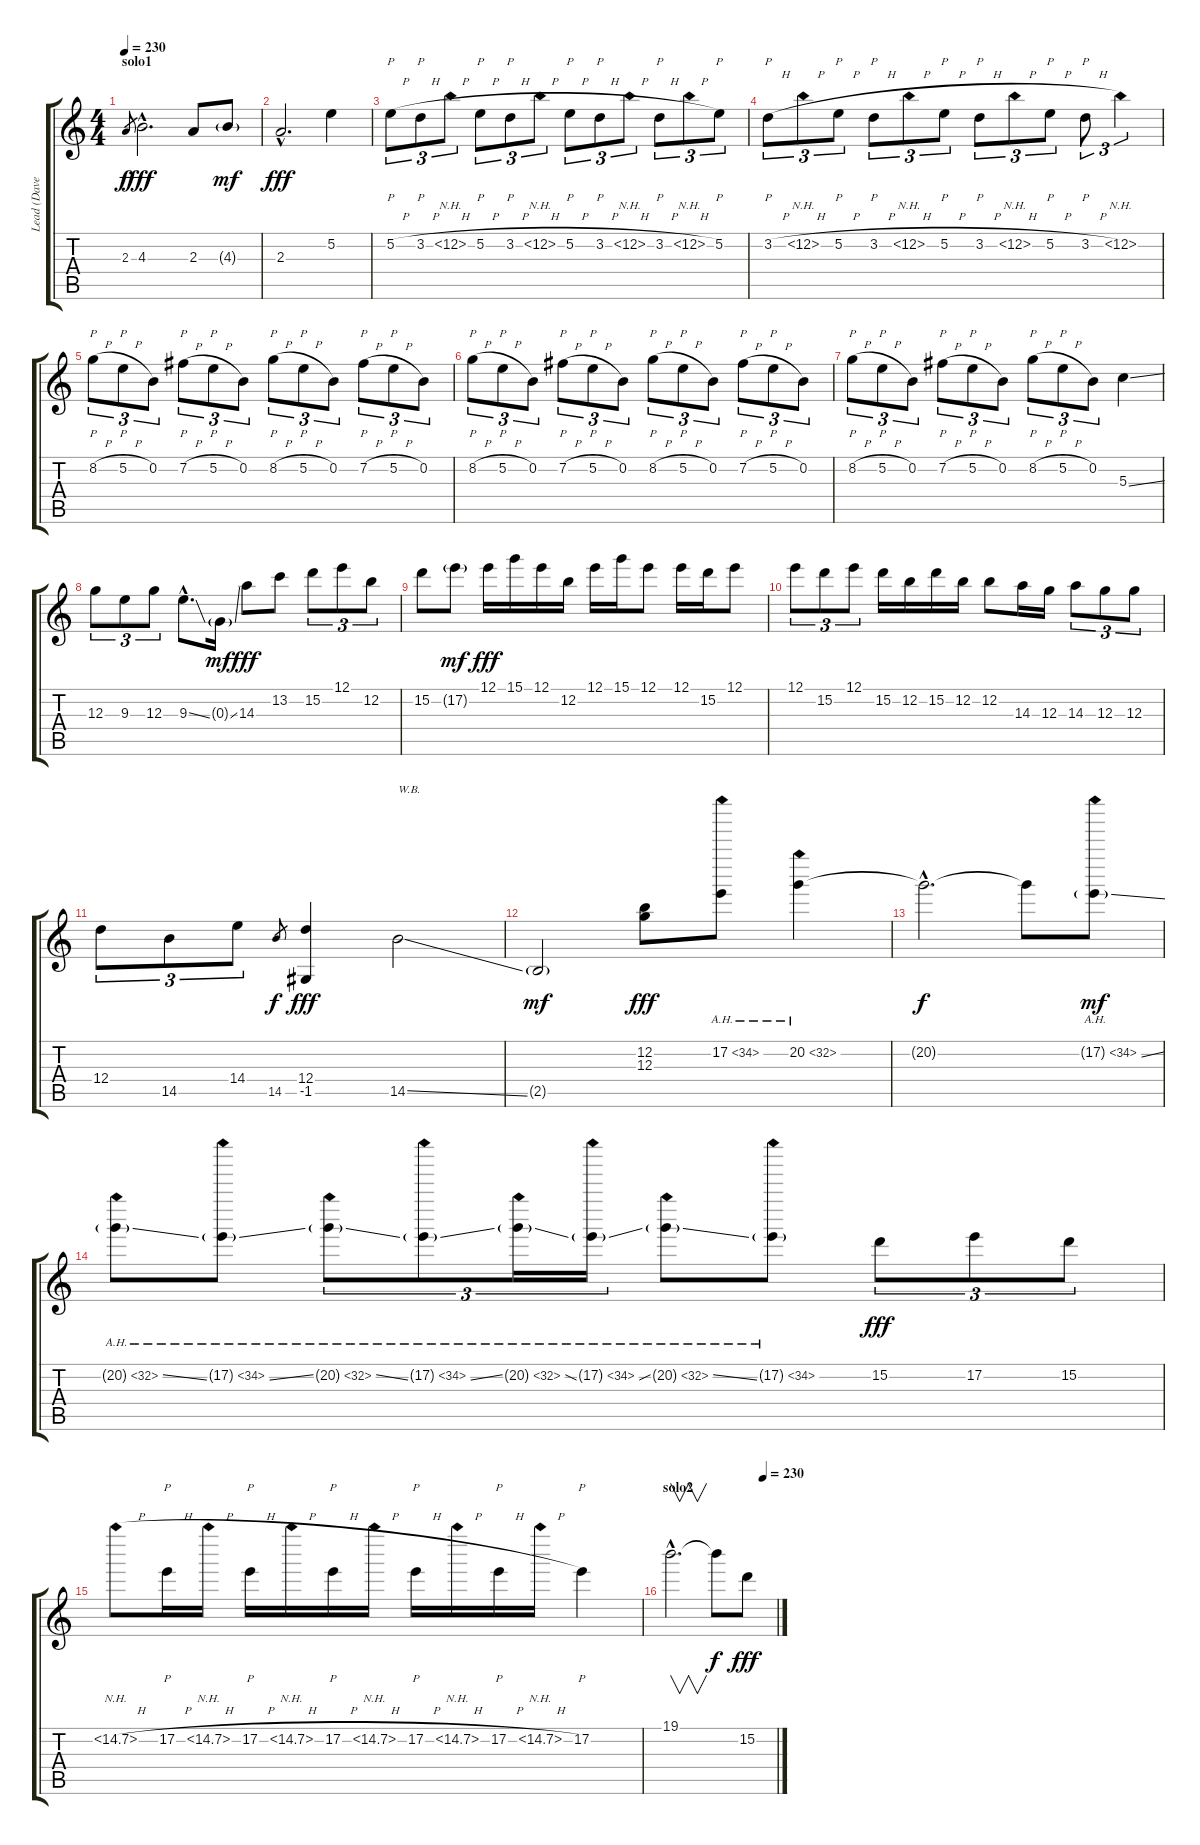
\track ("Lead (Dave)" "Lead (Dave") {instrument distortionguitar}
\staff {score tabs}
\tuning (E4 B3 G3 D3 A2 E2) {hide}
\ts (4 4)
\section ("" "solo1")
\tempo 230
\clef g2
\ks c
2.3.8{gr dy f} 4.3{hac}.2{d dy fff} 2.3.8 4.3{g}.8{dy mf} |
2.3{hac}.2{d dy fff} 5.2.4 |
5.2{h}.8{p tu (3 2)} 3.2{h}.8{p tu (3 2)} 0.2{nh h}.8{tu (3 2)} 5.2{h}.8{p tu (3 2)} 3.2{h}.8{p tu (3 2)} 0.2{nh h}.8{tu (3 2)} 5.2{h}.8{p tu (3 2)} 3.2{h}.8{p tu (3 2)} 0.2{nh h}.8{tu (3 2)} 3.2{h}.8{p tu (3 2)} 0.2{nh h}.8{tu (3 2)} 5.2.8{p tu (3 2)} |
3.2{h}.8{p tu (3 2)} 0.2{nh h}.8{tu (3 2)} 5.2{h}.8{p tu (3 2)} 3.2{h}.8{p tu (3 2)} 0.2{nh h}.8{tu (3 2)} 5.2{h}.8{p tu (3 2)} 3.2{h}.8{p tu (3 2)} 0.2{nh h}.8{tu (3 2)} 5.2{h}.8{p tu (3 2)} 3.2{h}.8{p tu (3 2)} 0.2{nh}.4{tu (3 2)} |
8.2{h}.8{p tu (3 2)} 5.2{h}.8{p tu (3 2)} 0.2.8{tu (3 2)} 7.2{h}.8{p tu (3 2)} 5.2{h}.8{p tu (3 2)} 0.2.8{tu (3 2)} 8.2{h}.8{p tu (3 2)} 5.2{h}.8{p tu (3 2)} 0.2.8{tu (3 2)} 7.2{h}.8{p tu (3 2)} 5.2{h}.8{p tu (3 2)} 0.2.8{tu (3 2)} |
8.2{h}.8{p tu (3 2)} 5.2{h}.8{p tu (3 2)} 0.2.8{tu (3 2)} 7.2{h}.8{p tu (3 2)} 5.2{h}.8{p tu (3 2)} 0.2.8{tu (3 2)} 8.2{h}.8{p tu (3 2)} 5.2{h}.8{p tu (3 2)} 0.2.8{tu (3 2)} 7.2{h}.8{p tu (3 2)} 5.2{h}.8{p tu (3 2)} 0.2.8{tu (3 2)} |
8.2{h}.8{p tu (3 2)} 5.2{h}.8{p tu (3 2)} 0.2.8{tu (3 2)} 7.2{h}.8{p tu (3 2)} 5.2{h}.8{p tu (3 2)} 0.2.8{tu (3 2)} 8.2{h}.8{p tu (3 2)} 5.2{h}.8{p tu (3 2)} 0.2.8{tu (3 2)} 5.3{ss}.4 |
12.3.8{tu (3 2)} 9.3.8{tu (3 2)} 12.3.8{tu (3 2)} 9.3{ss hac}.8{d} 0.3{ss g}.16{dy mf} 14.3.8{dy fff} 13.2.8 15.2.8{tu (3 2)} 12.1.8{tu (3 2)} 12.2.8{tu (3 2)} |
15.2.8 17.2{g}.8{dy mf} 12.1.16{dy fff} 15.1.16 12.1.16 12.2.16 12.1.16 15.1.16 12.1.8 12.1.16 15.2.16 12.1.8 |
12.1.8{tu (3 2)} 15.2.8{tu (3 2)} 12.1.8{tu (3 2)} 15.2.16 12.2.16 15.2.16 12.2.16 12.2.8 14.3.16 12.3.16 14.3.8{tu (3 2)} 12.3.8{tu (3 2)} 12.3.8{tu (3 2)} |
12.4.8{tu (3 2)} 14.5.8{tu (3 2)} 14.4.8{tu (3 2)} 14.5.8{gr dy f} (12.4 -1.5).4{dy fff} 14.5{ss}.2{txt "W.B."} |
2.5{g}.2{dy mf} (12.2 12.3).8{dy fff} 17.2{ah 17}.8 20.2{ah 12}.4 |
20.2{hac t}.2{d dy f} 20.2{t}.8 17.2{ah 17 ss g}.8{dy mf} |
20.2{ah 12 ss g}.8 17.2{ah 17 ss g}.8 20.2{ah 12 ss g}.8{tu (3 2)} 17.2{ah 17 ss g}.8{tu (3 2)} 20.2{ah 12 ss g}.16{tu (3 2)} 17.2{ah 17 ss g}.16{tu (3 2)} 20.2{ah 12 ss g}.8 17.2{ah 17 g}.8 15.2.8{tu (3 2) dy fff} 17.2.8{tu (3 2)} 15.2.8{tu (3 2)} |
15.2{nh h}.8 17.2{h}.16{p} 15.2{nh h}.16 17.2{h}.16{p} 15.2{nh h}.16 17.2{h}.16{p} 15.2{nh h}.16 17.2{h}.16{p} 15.2{nh h}.16 17.2{h}.16{p} 15.2{nh h}.16 17.2.4{p} |
\section ("" "solo2")
\tempo (230 0.875)
19.1{hac}.2{v d} 19.1{t}.8{dy f} 15.2{h}.8{dy fff}
